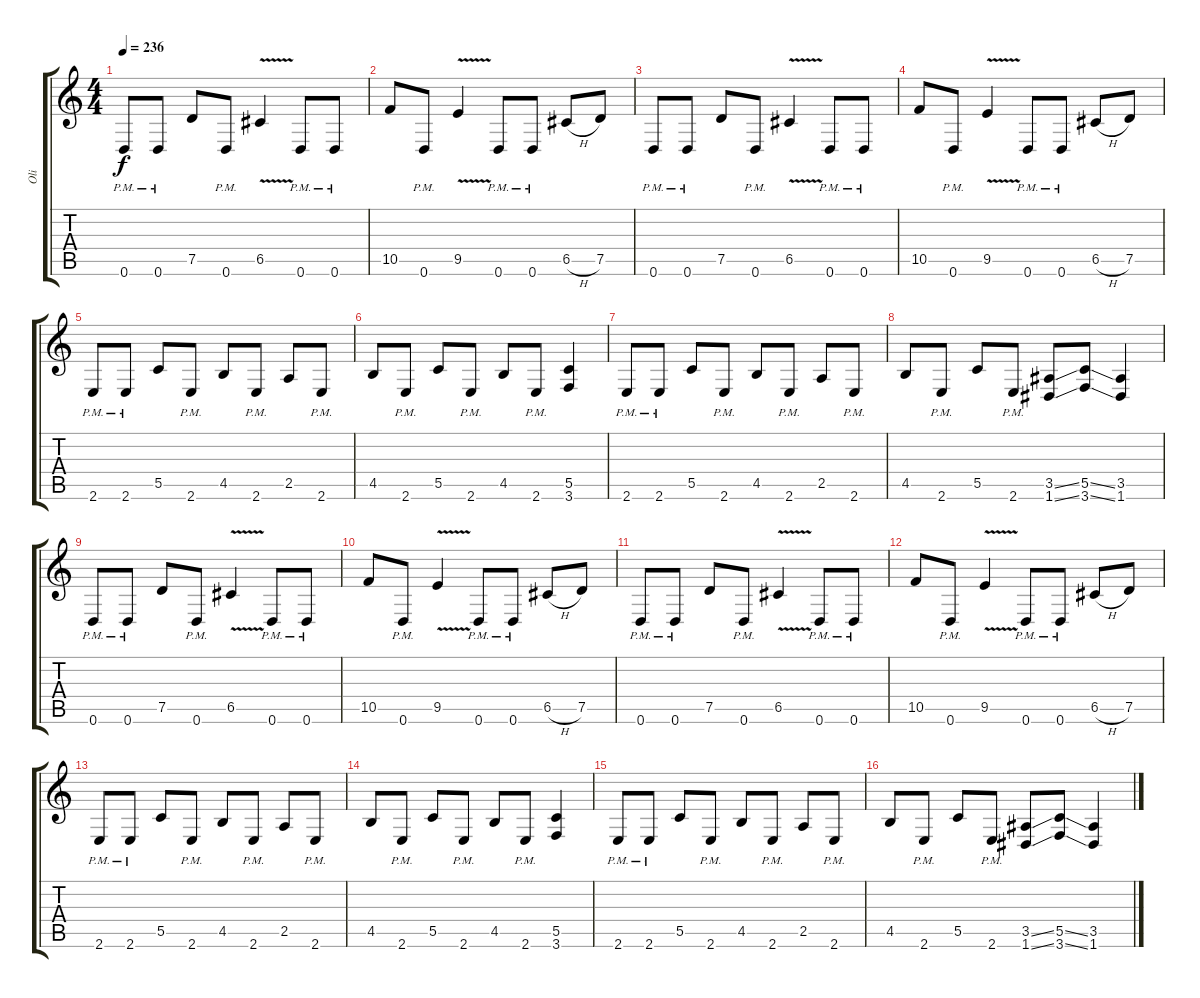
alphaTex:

\track ("Oli" "Oli") {instrument distortionguitar}
\staff {score tabs}
\tuning (D4 A3 F3 C3 G2 D2) {hide}
\ts (4 4)
\tempo 236
\clef g2
\ks c
0.6{pm}.8{dy f} 0.6{pm}.8 7.5.8 0.6{pm}.8 6.5{v}.4 0.6{pm}.8 0.6{pm}.8 |
10.5.8 0.6{pm}.8 9.5{v}.4 0.6{pm}.8 0.6{pm}.8 6.5{h}.8 7.5.8 |
0.6{pm}.8 0.6{pm}.8 7.5.8 0.6{pm}.8 6.5{v}.4 0.6{pm}.8 0.6{pm}.8 |
10.5.8 0.6{pm}.8 9.5{v}.4 0.6{pm}.8 0.6{pm}.8 6.5{h}.8 7.5.8 |
2.6{pm}.8 2.6{pm}.8 5.5.8 2.6{pm}.8 4.5.8 2.6{pm}.8 2.5.8 2.6{pm}.8 |
4.5.8 2.6{pm}.8 5.5.8 2.6{pm}.8 4.5.8 2.6{pm}.8 (5.5 3.6).4 |
2.6{pm}.8 2.6{pm}.8 5.5.8 2.6{pm}.8 4.5.8 2.6{pm}.8 2.5.8 2.6{pm}.8 |
4.5.8 2.6{pm}.8 5.5.8 2.6{pm}.8 (3.5{ss} 1.6{ss}).8 (5.5{ss} 3.6{ss}).8 (3.5 1.6).4 |
0.6{pm}.8 0.6{pm}.8 7.5.8 0.6{pm}.8 6.5{v}.4 0.6{pm}.8 0.6{pm}.8 |
10.5.8 0.6{pm}.8 9.5{v}.4 0.6{pm}.8 0.6{pm}.8 6.5{h}.8 7.5.8 |
0.6{pm}.8 0.6{pm}.8 7.5.8 0.6{pm}.8 6.5{v}.4 0.6{pm}.8 0.6{pm}.8 |
10.5.8 0.6{pm}.8 9.5{v}.4 0.6{pm}.8 0.6{pm}.8 6.5{h}.8 7.5.8 |
2.6{pm}.8 2.6{pm}.8 5.5.8 2.6{pm}.8 4.5.8 2.6{pm}.8 2.5.8 2.6{pm}.8 |
4.5.8 2.6{pm}.8 5.5.8 2.6{pm}.8 4.5.8 2.6{pm}.8 (5.5 3.6).4 |
2.6{pm}.8 2.6{pm}.8 5.5.8 2.6{pm}.8 4.5.8 2.6{pm}.8 2.5.8 2.6{pm}.8 |
4.5.8 2.6{pm}.8 5.5.8 2.6{pm}.8 (3.5{ss} 1.6{ss}).8 (5.5{ss} 3.6{ss}).8 (3.5 1.6).4
